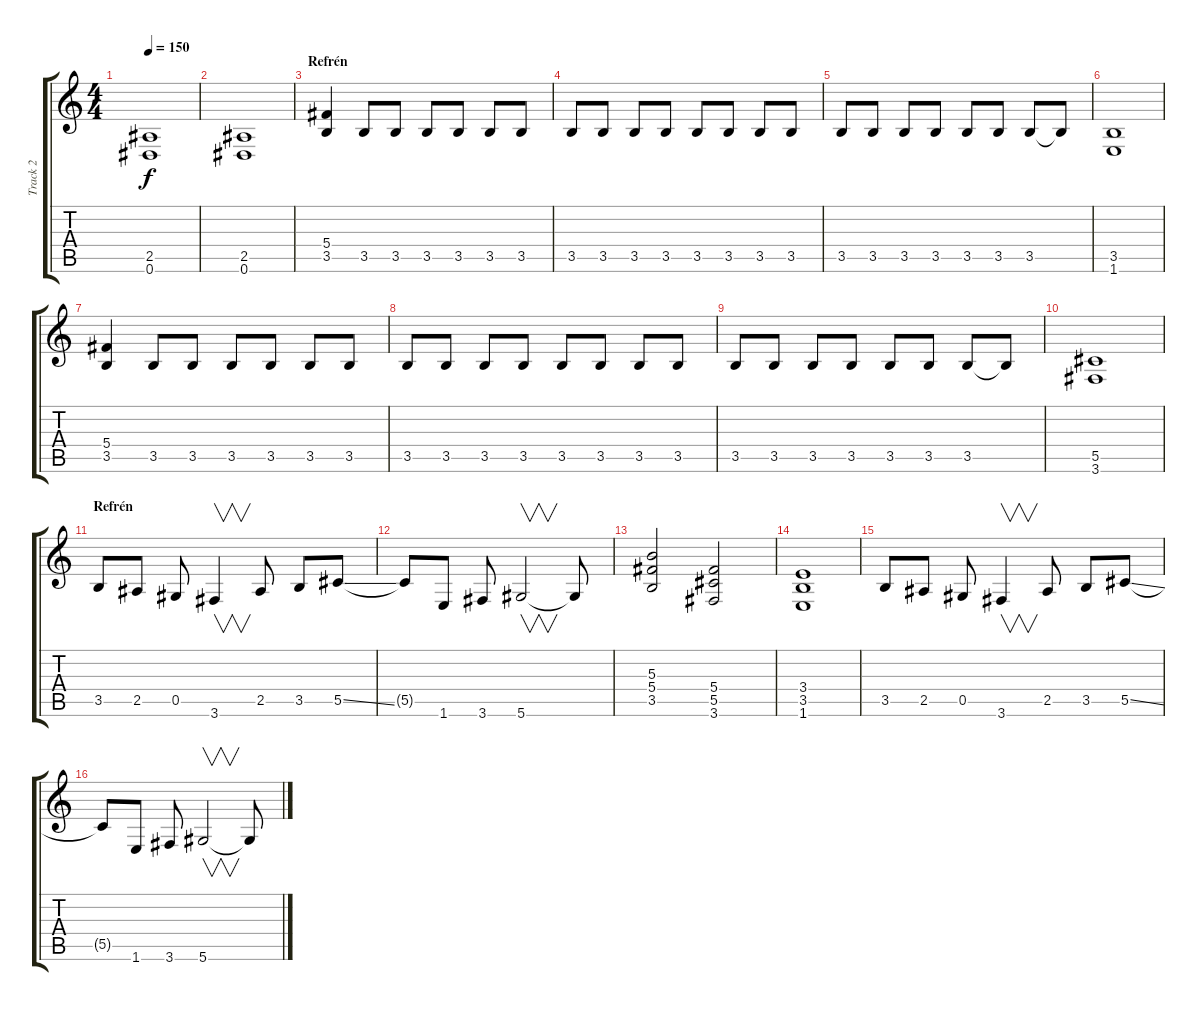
\track ("Track 2" "Track 2") {instrument overdrivenguitar}
\staff {score tabs}
\tuning (Eb4 Bb3 Gb3 Db3 Ab2 Eb2) {hide}
\ts (4 4)
\tempo 150
\clef g2
\ks c
(2.5 0.6).1{dy f} |
(2.5 0.6).1 |
\section ("" "Refrén")
(5.4 3.5).4{volume 13 balance 11} 3.5.8 3.5.8 3.5.8 3.5.8 3.5.8 3.5.8 |
3.5.8 3.5.8 3.5.8 3.5.8 3.5.8 3.5.8 3.5.8 3.5.8 |
3.5.8 3.5.8 3.5.8 3.5.8 3.5.8 3.5.8 3.5.8 3.5{t}.8 |
(3.5 1.6).1 |
(5.4 3.5).4 3.5.8 3.5.8 3.5.8 3.5.8 3.5.8 3.5.8 |
3.5.8 3.5.8 3.5.8 3.5.8 3.5.8 3.5.8 3.5.8 3.5.8 |
3.5.8 3.5.8 3.5.8 3.5.8 3.5.8 3.5.8 3.5.8 3.5{t}.8 |
(5.5 3.6).1 |
\section ("" "Refrén")
3.5.8 2.5.8 0.5.8 3.6.4{v} 2.5.8 3.5.8 5.5{ss}.8 |
5.5{t}.8 1.6.8 3.6.8 5.6.2{v} 5.6{t}.8 |
(5.3 5.4 3.5).2 (5.4 5.5 3.6).2 |
(3.4 3.5 1.6).1 |
3.5.8 2.5.8 0.5.8 3.6.4{v} 2.5.8 3.5.8 5.5{ss}.8 |
5.5{t}.8 1.6.8 3.6.8 5.6.2{v} 5.6{t}.8
